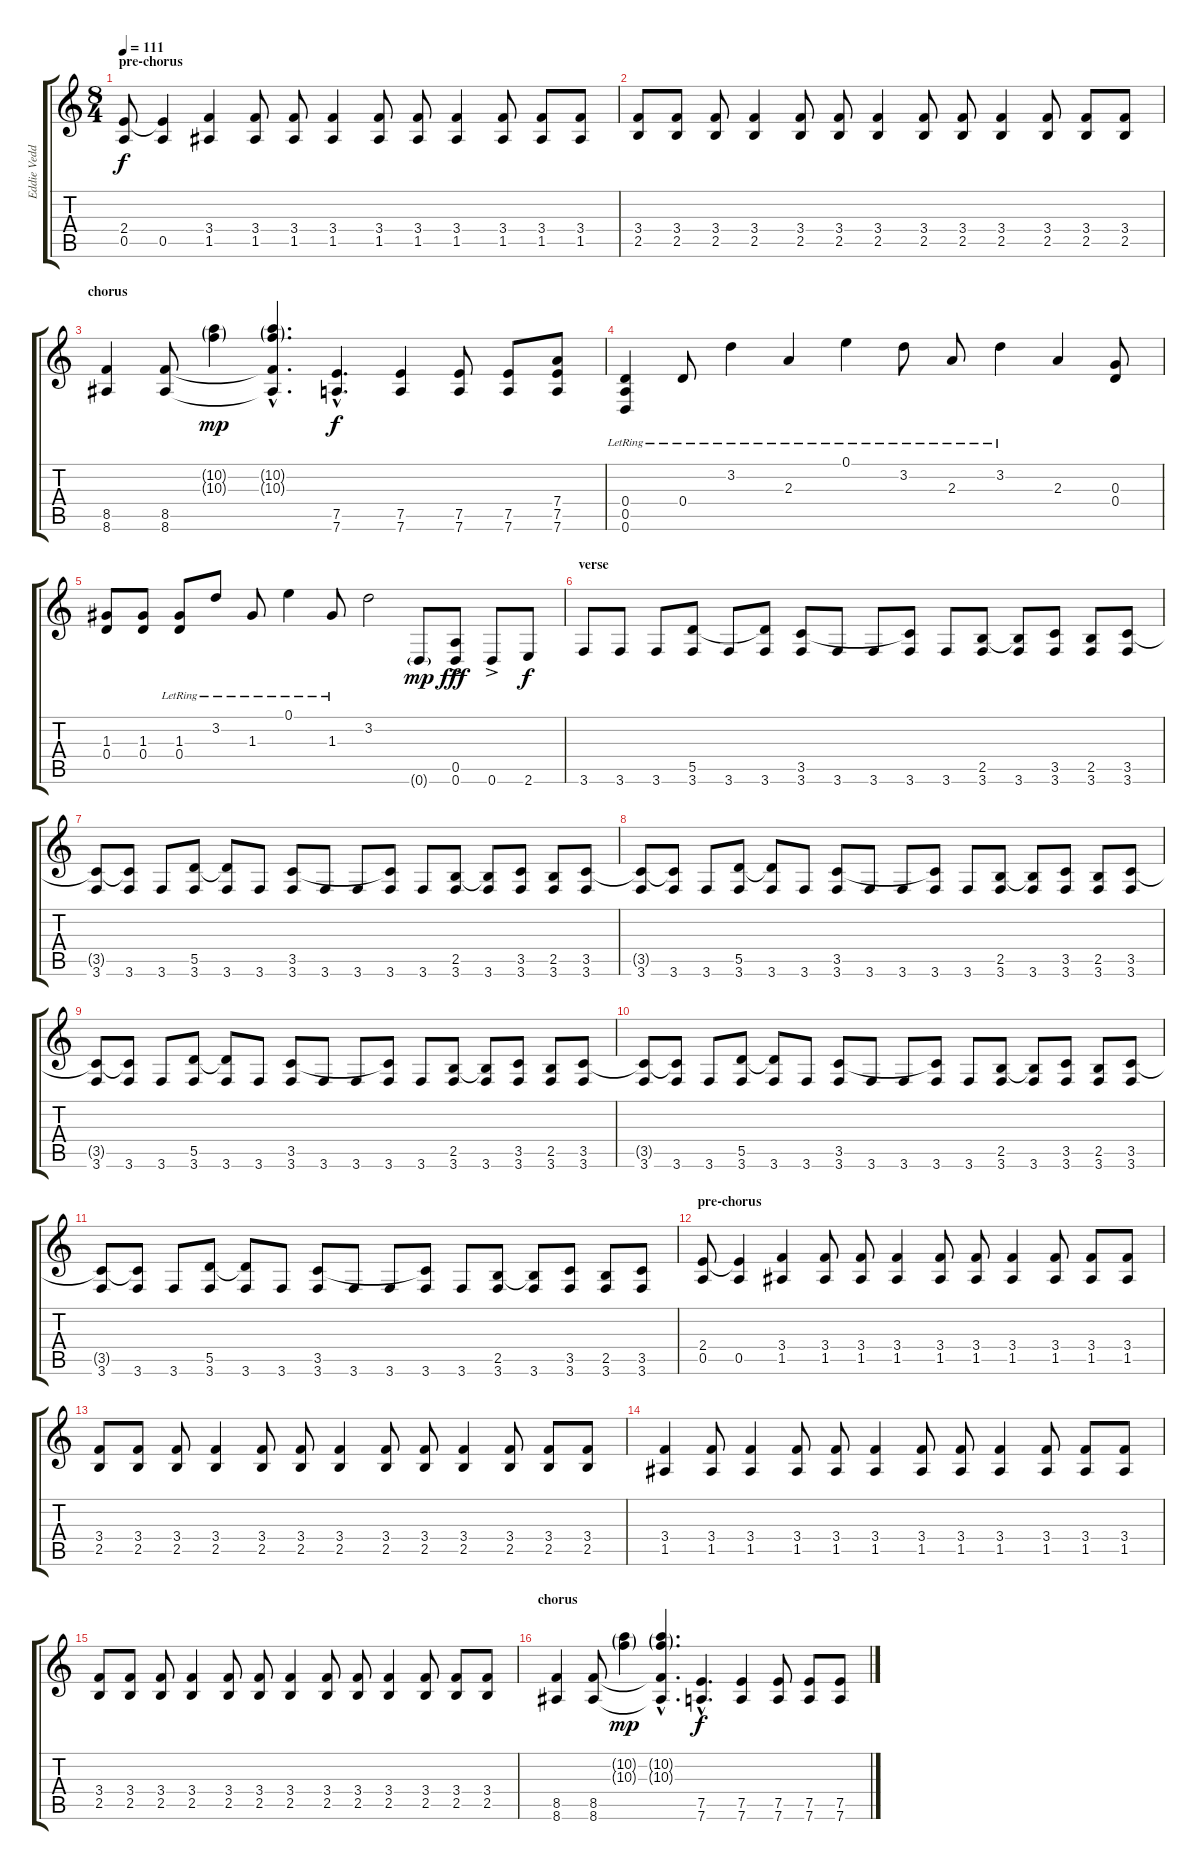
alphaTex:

\track ("Eddie Vedder" "Eddie Vedd") {instrument acousticguitarnylon}
\staff {score tabs}
\tuning (E4 B3 G3 D3 A2 D2) {hide}
\ts (8 4)
\section ("" "pre-chorus")
\tempo 111
\clef g2
\ks c
(2.4 0.5).8{dy f} (2.4{t} 0.5).4 (3.4 1.5).4 (3.4 1.5).8 (3.4 1.5).8 (3.4 1.5).4 (3.4 1.5).8 (3.4 1.5).8 (3.4 1.5).4 (3.4 1.5).8 (3.4 1.5).8 (3.4 1.5).8 |
(3.4 2.5).8 (3.4 2.5).8 (3.4 2.5).8 (3.4 2.5).4 (3.4 2.5).8 (3.4 2.5).8 (3.4 2.5).4 (3.4 2.5).8 (3.4 2.5).8 (3.4 2.5).4 (3.4 2.5).8 (3.4 2.5).8 (3.4 2.5).8 |
\section ("" "chorus")
(8.5 8.6).4 (8.5 8.6).8 (10.2{g} 10.3{g}).4{dy mp} (10.2{g hac} 10.3{g hac} 8.5{hac t} 8.6{hac t}).4{d} (7.5{hac} 7.6{hac}).4{d dy f} (7.5 7.6).4 (7.5 7.6).8 (7.5 7.6).8 (7.4 7.5 7.6).8 |
(0.4{lr} 0.5{lr} 0.6{lr}).4 0.4{lr}.8 3.2{lr}.4 2.3{lr}.4 0.1{lr}.4 3.2{lr}.8 2.3{lr}.8 3.2{lr}.4 2.3.4 (0.3 0.4).8 |
(1.3 0.4).8 (1.3 0.4).8 (1.3{lr} 0.4{lr}).8 3.2{lr}.8 1.3{lr}.8 0.1{lr}.4 1.3{lr}.8 3.2.2 0.6{g}.8{dy mp} (0.5 0.6{ac}).8{dy fff} 0.6{ac}.8 2.6.8{dy f} |
\section ("" "verse")
3.6.8 3.6.8 3.6.8 (5.5 3.6).8 3.6.8 (5.5{t} 3.6).8 (3.5 3.6).8 3.6.8 3.6.8 (3.5{t} 3.6).8 3.6.8 (2.5 3.6).8 (2.5{t} 3.6).8 (3.5 3.6).8 (2.5 3.6).8 (3.5 3.6).8 |
(3.5{t} 3.6).8 (3.5{t} 3.6).8 3.6.8 (5.5 3.6).8 (5.5{t} 3.6).8 3.6.8 (3.5 3.6).8 3.6.8 3.6.8 (3.5{t} 3.6).8 3.6.8 (2.5 3.6).8 (2.5{t} 3.6).8 (3.5 3.6).8 (2.5 3.6).8 (3.5 3.6).8 |
(3.5{t} 3.6).8 (3.5{t} 3.6).8 3.6.8 (5.5 3.6).8 (5.5{t} 3.6).8 3.6.8 (3.5 3.6).8 3.6.8 3.6.8 (3.5{t} 3.6).8 3.6.8 (2.5 3.6).8 (2.5{t} 3.6).8 (3.5 3.6).8 (2.5 3.6).8 (3.5 3.6).8 |
(3.5{t} 3.6).8 (3.5{t} 3.6).8 3.6.8 (5.5 3.6).8 (5.5{t} 3.6).8 3.6.8 (3.5 3.6).8 3.6.8 3.6.8 (3.5{t} 3.6).8 3.6.8 (2.5 3.6).8 (2.5{t} 3.6).8 (3.5 3.6).8 (2.5 3.6).8 (3.5 3.6).8 |
(3.5{t} 3.6).8 (3.5{t} 3.6).8 3.6.8 (5.5 3.6).8 (5.5{t} 3.6).8 3.6.8 (3.5 3.6).8 3.6.8 3.6.8 (3.5{t} 3.6).8 3.6.8 (2.5 3.6).8 (2.5{t} 3.6).8 (3.5 3.6).8 (2.5 3.6).8 (3.5 3.6).8 |
(3.5{t} 3.6).8 (3.5{t} 3.6).8 3.6.8 (5.5 3.6).8 (5.5{t} 3.6).8 3.6.8 (3.5 3.6).8 3.6.8 3.6.8 (3.5{t} 3.6).8 3.6.8 (2.5 3.6).8 (2.5{t} 3.6).8 (3.5 3.6).8 (2.5 3.6).8 (3.5 3.6).8 |
\section ("" "pre-chorus")
(2.4 0.5).8 (2.4{t} 0.5).4 (3.4 1.5).4 (3.4 1.5).8 (3.4 1.5).8 (3.4 1.5).4 (3.4 1.5).8 (3.4 1.5).8 (3.4 1.5).4 (3.4 1.5).8 (3.4 1.5).8 (3.4 1.5).8 |
(3.4 2.5).8 (3.4 2.5).8 (3.4 2.5).8 (3.4 2.5).4 (3.4 2.5).8 (3.4 2.5).8 (3.4 2.5).4 (3.4 2.5).8 (3.4 2.5).8 (3.4 2.5).4 (3.4 2.5).8 (3.4 2.5).8 (3.4 2.5).8 |
(3.4 1.5).4 (3.4 1.5).8 (3.4 1.5).4 (3.4 1.5).8 (3.4 1.5).8 (3.4 1.5).4 (3.4 1.5).8 (3.4 1.5).8 (3.4 1.5).4 (3.4 1.5).8 (3.4 1.5).8 (3.4 1.5).8 |
(3.4 2.5).8 (3.4 2.5).8 (3.4 2.5).8 (3.4 2.5).4 (3.4 2.5).8 (3.4 2.5).8 (3.4 2.5).4 (3.4 2.5).8 (3.4 2.5).8 (3.4 2.5).4 (3.4 2.5).8 (3.4 2.5).8 (3.4 2.5).8 |
\section ("" "chorus")
(8.5 8.6).4 (8.5 8.6).8 (10.2{g} 10.3{g}).4{dy mp} (10.2{g hac} 10.3{g hac} 8.5{hac t} 8.6{hac t}).4{d} (7.5{hac} 7.6{hac}).4{d dy f} (7.5 7.6).4 (7.5 7.6).8 (7.5 7.6).8 (7.5 7.6).8
